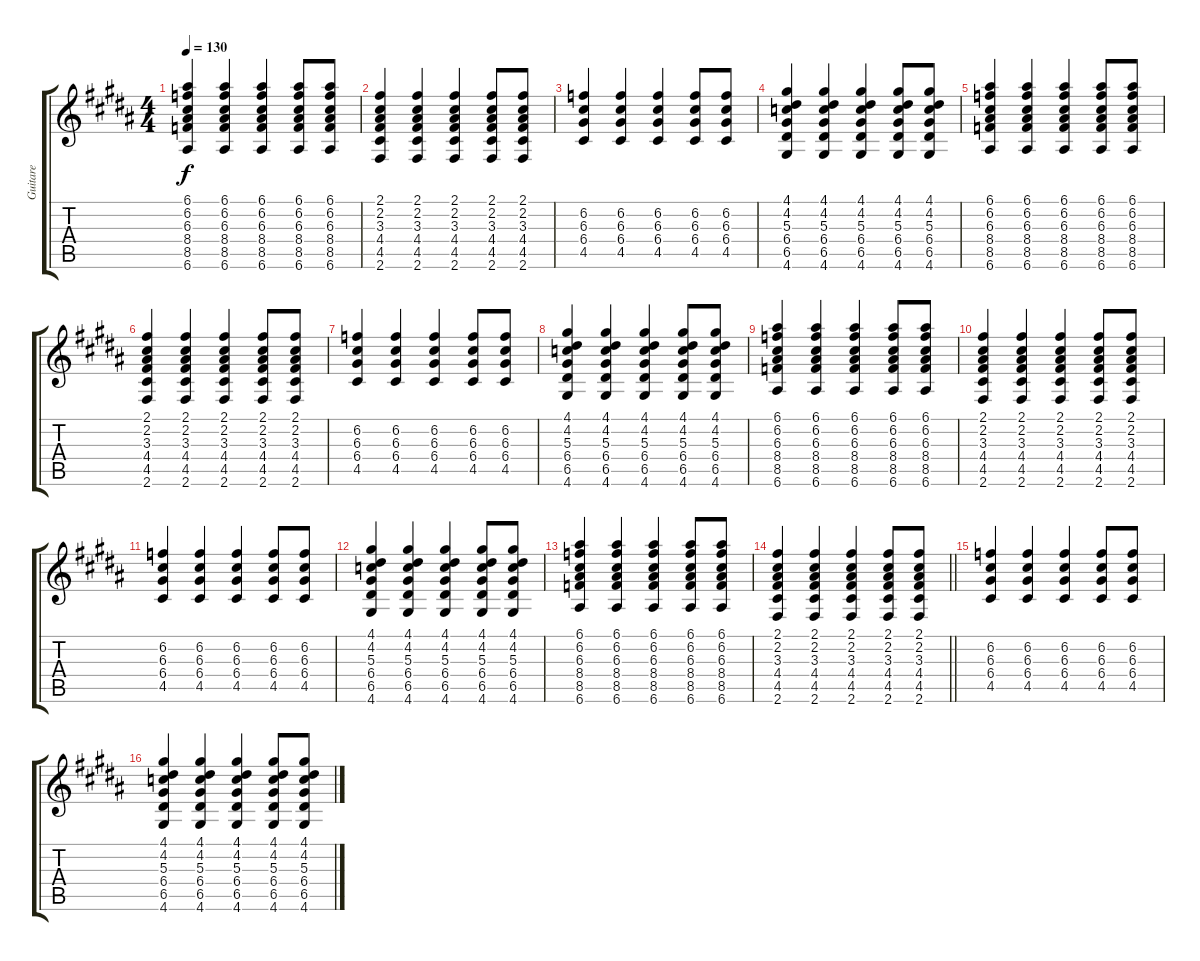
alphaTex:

\track ("Guitare" "Guitare") {instrument acousticguitarsteel}
\staff {score tabs}
\tuning (E4 B3 G3 D3 A2 E2) {hide}
\ts (4 4)
\tempo 130
\clef g2
\ks b
(6.1 6.2 6.3 8.4 8.5 6.6).4{dy f} (6.1 6.2 6.3 8.4 8.5 6.6).4 (6.1 6.2 6.3 8.4 8.5 6.6).4 (6.1 6.2 6.3 8.4 8.5 6.6).8 (6.1 6.2 6.3 8.4 8.5 6.6).8 |
(2.1 2.2 3.3 4.4 4.5 2.6).4 (2.1 2.2 3.3 4.4 4.5 2.6).4 (2.1 2.2 3.3 4.4 4.5 2.6).4 (2.1 2.2 3.3 4.4 4.5 2.6).8 (2.1 2.2 3.3 4.4 4.5 2.6).8 |
(6.2 6.3 6.4 4.5).4 (6.2 6.3 6.4 4.5).4 (6.2 6.3 6.4 4.5).4 (6.2 6.3 6.4 4.5).8 (6.2 6.3 6.4 4.5).8 |
(4.1 4.2 5.3 6.4 6.5 4.6).4 (4.1 4.2 5.3 6.4 6.5 4.6).4 (4.1 4.2 5.3 6.4 6.5 4.6).4 (4.1 4.2 5.3 6.4 6.5 4.6).8 (4.1 4.2 5.3 6.4 6.5 4.6).8 |
(6.1 6.2 6.3 8.4 8.5 6.6).4 (6.1 6.2 6.3 8.4 8.5 6.6).4 (6.1 6.2 6.3 8.4 8.5 6.6).4 (6.1 6.2 6.3 8.4 8.5 6.6).8 (6.1 6.2 6.3 8.4 8.5 6.6).8 |
(2.1 2.2 3.3 4.4 4.5 2.6).4 (2.1 2.2 3.3 4.4 4.5 2.6).4 (2.1 2.2 3.3 4.4 4.5 2.6).4 (2.1 2.2 3.3 4.4 4.5 2.6).8 (2.1 2.2 3.3 4.4 4.5 2.6).8 |
(6.2 6.3 6.4 4.5).4 (6.2 6.3 6.4 4.5).4 (6.2 6.3 6.4 4.5).4 (6.2 6.3 6.4 4.5).8 (6.2 6.3 6.4 4.5).8 |
(4.1 4.2 5.3 6.4 6.5 4.6).4 (4.1 4.2 5.3 6.4 6.5 4.6).4 (4.1 4.2 5.3 6.4 6.5 4.6).4 (4.1 4.2 5.3 6.4 6.5 4.6).8 (4.1 4.2 5.3 6.4 6.5 4.6).8 |
(6.1 6.2 6.3 8.4 8.5 6.6).4 (6.1 6.2 6.3 8.4 8.5 6.6).4 (6.1 6.2 6.3 8.4 8.5 6.6).4 (6.1 6.2 6.3 8.4 8.5 6.6).8 (6.1 6.2 6.3 8.4 8.5 6.6).8 |
(2.1 2.2 3.3 4.4 4.5 2.6).4 (2.1 2.2 3.3 4.4 4.5 2.6).4 (2.1 2.2 3.3 4.4 4.5 2.6).4 (2.1 2.2 3.3 4.4 4.5 2.6).8 (2.1 2.2 3.3 4.4 4.5 2.6).8 |
(6.2 6.3 6.4 4.5).4 (6.2 6.3 6.4 4.5).4 (6.2 6.3 6.4 4.5).4 (6.2 6.3 6.4 4.5).8 (6.2 6.3 6.4 4.5).8 |
(4.1 4.2 5.3 6.4 6.5 4.6).4 (4.1 4.2 5.3 6.4 6.5 4.6).4 (4.1 4.2 5.3 6.4 6.5 4.6).4 (4.1 4.2 5.3 6.4 6.5 4.6).8 (4.1 4.2 5.3 6.4 6.5 4.6).8 |
(6.1 6.2 6.3 8.4 8.5 6.6).4 (6.1 6.2 6.3 8.4 8.5 6.6).4 (6.1 6.2 6.3 8.4 8.5 6.6).4 (6.1 6.2 6.3 8.4 8.5 6.6).8 (6.1 6.2 6.3 8.4 8.5 6.6).8 |
\barLineRight lightlight
(2.1 2.2 3.3 4.4 4.5 2.6).4 (2.1 2.2 3.3 4.4 4.5 2.6).4 (2.1 2.2 3.3 4.4 4.5 2.6).4 (2.1 2.2 3.3 4.4 4.5 2.6).8 (2.1 2.2 3.3 4.4 4.5 2.6).8 |
(6.2 6.3 6.4 4.5).4 (6.2 6.3 6.4 4.5).4 (6.2 6.3 6.4 4.5).4 (6.2 6.3 6.4 4.5).8 (6.2 6.3 6.4 4.5).8 |
(4.1 4.2 5.3 6.4 6.5 4.6).4 (4.1 4.2 5.3 6.4 6.5 4.6).4 (4.1 4.2 5.3 6.4 6.5 4.6).4 (4.1 4.2 5.3 6.4 6.5 4.6).8 (4.1 4.2 5.3 6.4 6.5 4.6).8
